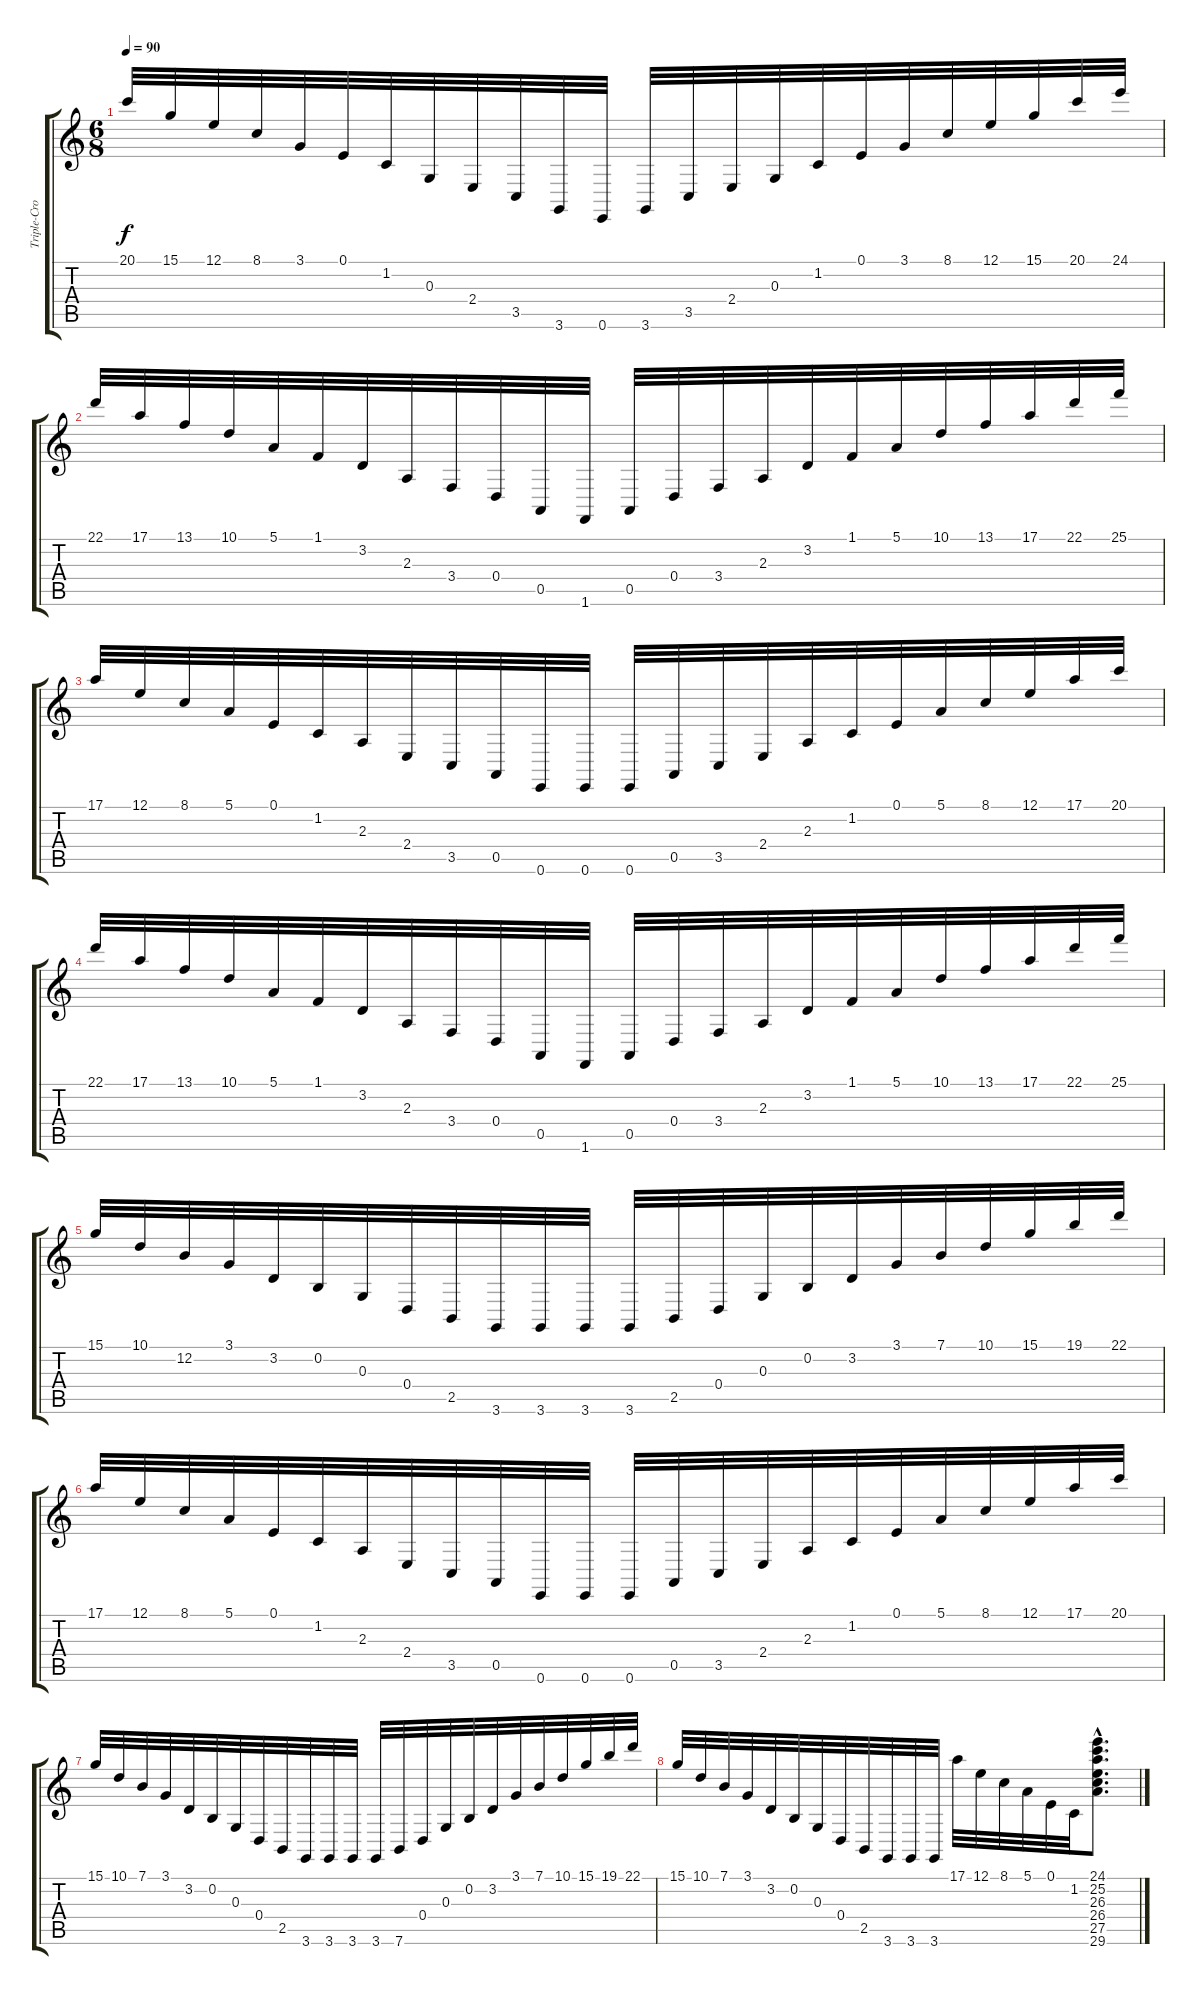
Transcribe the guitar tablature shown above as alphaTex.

\track ("Triple-Croche" "Triple-Cro") {instrument drawbarorgan}
\staff {score tabs}
\tuning (E4 B3 G3 D3 A2 E2) {hide}
\ts (6 8)
\tempo 90
\clef g2
\ks c
20.1.32{dy f} 15.1.32 12.1.32 8.1.32 3.1.32 0.1.32 1.2.32 0.3.32 2.4.32 3.5.32 3.6.32 0.6.32 3.6.32 3.5.32 2.4.32 0.3.32 1.2.32 0.1.32 3.1.32 8.1.32 12.1.32 15.1.32 20.1.32 24.1.32 |
22.1.32 17.1.32 13.1.32 10.1.32 5.1.32 1.1.32 3.2.32 2.3.32 3.4.32 0.4.32 0.5.32 1.6.32 0.5.32 0.4.32 3.4.32 2.3.32 3.2.32 1.1.32 5.1.32 10.1.32 13.1.32 17.1.32 22.1.32 25.1.32 |
17.1.32 12.1.32 8.1.32 5.1.32 0.1.32 1.2.32 2.3.32 2.4.32 3.5.32 0.5.32 0.6.32 0.6.32 0.6.32 0.5.32 3.5.32 2.4.32 2.3.32 1.2.32 0.1.32 5.1.32 8.1.32 12.1.32 17.1.32 20.1.32 |
22.1.32 17.1.32 13.1.32 10.1.32 5.1.32 1.1.32 3.2.32 2.3.32 3.4.32 0.4.32 0.5.32 1.6.32 0.5.32 0.4.32 3.4.32 2.3.32 3.2.32 1.1.32 5.1.32 10.1.32 13.1.32 17.1.32 22.1.32 25.1.32 |
15.1.32 10.1.32 12.2.32 3.1.32 3.2.32 0.2.32 0.3.32 0.4.32 2.5.32 3.6.32 3.6.32 3.6.32 3.6.32 2.5.32 0.4.32 0.3.32 0.2.32 3.2.32 3.1.32 7.1.32 10.1.32 15.1.32 19.1.32 22.1.32 |
17.1.32 12.1.32 8.1.32 5.1.32 0.1.32 1.2.32 2.3.32 2.4.32 3.5.32 0.5.32 0.6.32 0.6.32 0.6.32 0.5.32 3.5.32 2.4.32 2.3.32 1.2.32 0.1.32 5.1.32 8.1.32 12.1.32 17.1.32 20.1.32 |
15.1.32 10.1.32 7.1.32 3.1.32 3.2.32 0.2.32 0.3.32 0.4.32 2.5.32 3.6.32 3.6.32 3.6.32 3.6.32 7.6.32 0.4.32 0.3.32 0.2.32 3.2.32 3.1.32 7.1.32 10.1.32 15.1.32 19.1.32 22.1.32 |
15.1.32 10.1.32 7.1.32 3.1.32 3.2.32 0.2.32 0.3.32 0.4.32 2.5.32 3.6.32 3.6.32 3.6.32 17.1.32 12.1.32 8.1.32 5.1.32 0.1.32 1.2.32 (24.1{hac} 25.2{hac} 26.3{hac} 26.4{hac} 27.5{hac} 29.6{hac}).8{d}
